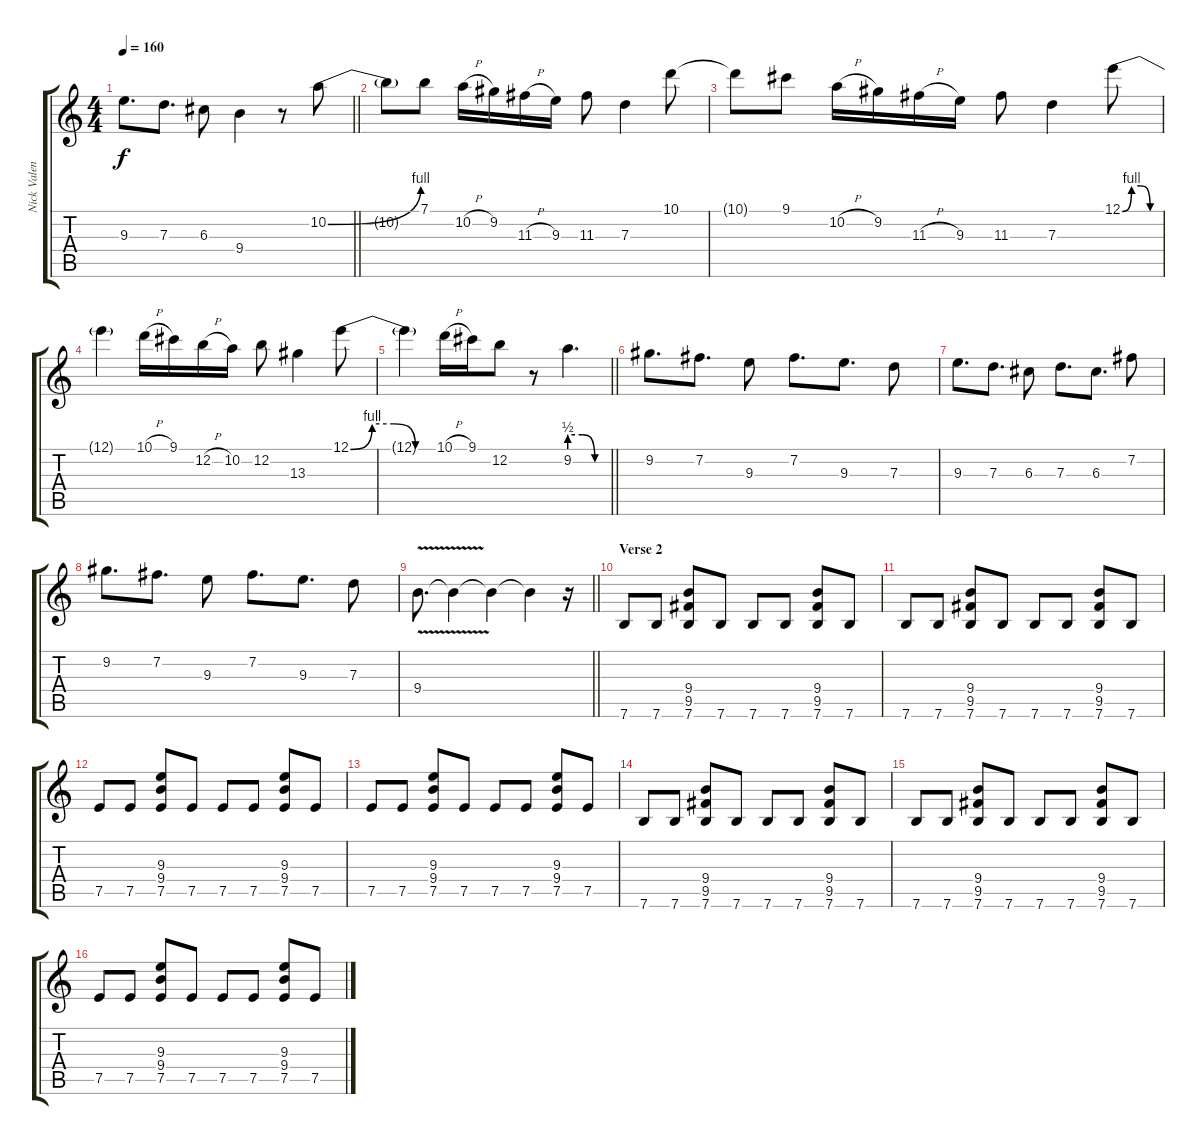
\track ("Nick Valensi" "Nick Valen") {instrument overdrivenguitar}
\staff {score tabs}
\tuning (E4 B3 G3 D3 A2 E2) {hide}
\ts (4 4)
\tempo 160
\clef g2
\barLineRight lightlight
\ks c
9.3.8{d dy f} 7.3.8{d} 6.3.8 9.4.4 r.8 10.2{be (bend 0 0 60 4)}.8 |
10.2{t}.8 7.1.8 10.2{h}.16 9.2.16 11.3{h}.16 9.3.16 11.3.8 7.3.4 10.1.8 |
10.1{t}.8 9.1.8 10.2{h}.16 9.2.16 11.3{h}.16 9.3.16 11.3.8 7.3.4 12.1{be (custom 0 0 15 4 30 4 45 0 60 0)}.8 |
12.1{t}.4 10.1{h}.16 9.1.16 12.2{h}.16 10.2.16 12.2.8 13.3.4 12.1{be (custom 0 0 15 4 30 4 45 0 60 0)}.8 |
\barLineRight lightlight
12.1{t}.4 10.1{h}.16 9.1.16 12.2.8 r.8 9.2{be (custom 0 2 20 2 40 0 60 0)}.4{d} |
9.2.8{d} 7.2.8{d} 9.3.8 7.2.8{d} 9.3.8{d} 7.3.8 |
9.3.8{d} 7.3.8{d} 6.3.8 7.3.8{d} 6.3.8{d} 7.2.8 |
9.2.8{d} 7.2.8{d} 9.3.8 7.2.8{d} 9.3.8{d} 7.3.8 |
\barLineRight lightlight
9.4{v}.8{d} 9.4{t}.4 9.4{t}.4 9.4{t}.4 r.16 |
\section ("" "Verse 2")
7.6.8{volume 13 balance 5} 7.6.8 (9.4 9.5 7.6).8 7.6.8 7.6.8 7.6.8 (9.4 9.5 7.6).8 7.6.8 |
7.6.8 7.6.8 (9.4 9.5 7.6).8 7.6.8 7.6.8 7.6.8 (9.4 9.5 7.6).8 7.6.8 |
7.5.8 7.5.8 (9.3 9.4 7.5).8 7.5.8 7.5.8 7.5.8 (9.3 9.4 7.5).8 7.5.8 |
7.5.8 7.5.8 (9.3 9.4 7.5).8 7.5.8 7.5.8 7.5.8 (9.3 9.4 7.5).8 7.5.8 |
7.6.8 7.6.8 (9.4 9.5 7.6).8 7.6.8 7.6.8 7.6.8 (9.4 9.5 7.6).8 7.6.8 |
7.6.8 7.6.8 (9.4 9.5 7.6).8 7.6.8 7.6.8 7.6.8 (9.4 9.5 7.6).8 7.6.8 |
7.5.8 7.5.8 (9.3 9.4 7.5).8 7.5.8 7.5.8 7.5.8 (9.3 9.4 7.5).8 7.5.8
